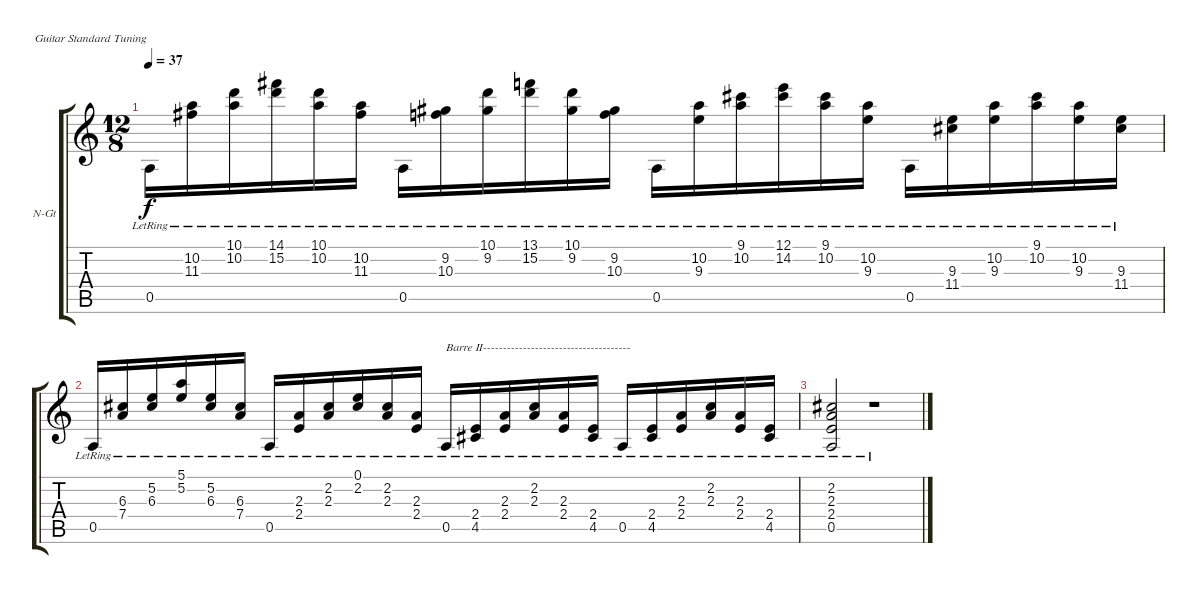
\bracketExtendMode groupsimilarinstruments
\firstSystemTrackNameOrientation horizontal
\otherSystemsTrackNameOrientation horizontal
\track ("Guitar" "N-Gt") {instrument acousticguitarnylon}
\staff {score tabs}
\tuning (E4 B3 G3 D3 A2 E2)
\ts (12 8)
\tempo 37
\clef g2
\ks c
0.5{lr}.16{dy f} (10.2{lr} 11.3{lr}).16 (10.1{lr} 10.2{lr}).16 (14.1{lr} 15.2{lr}).16 (10.1{lr} 10.2{lr}).16 (10.2{lr} 11.3{lr}).16 0.5{lr}.16 (9.2{lr} 10.3{lr}).16 (10.1{lr} 9.2{lr}).16 (13.1{lr} 15.2{lr}).16 (10.1{lr} 9.2{lr}).16 (9.2{lr} 10.3{lr}).16 0.5{lr}.16 (10.2{lr} 9.3{lr}).16 (9.1{lr} 10.2{lr}).16 (12.1{lr} 14.2{lr}).16 (9.1{lr} 10.2{lr}).16 (10.2{lr} 9.3{lr}).16 0.5{lr}.16 (9.3{lr} 11.4{lr}).16 (10.2{lr} 9.3{lr}).16 (9.1{lr} 10.2{lr}).16 (10.2{lr} 9.3{lr}).16 (9.3{lr} 11.4{lr}).16 |
0.5{lr}.16 (6.3{lr} 7.4{lr}).16 (5.2{lr} 6.3{lr}).16 (5.1{lr} 5.2{lr}).16 (5.2{lr} 6.3{lr}).16 (6.3{lr} 7.4{lr}).16 0.5{lr}.16 (2.3{lr} 2.4{lr}).16 (2.2{lr} 2.3{lr}).16 (0.1{lr} 2.2{lr}).16 (2.2{lr} 2.3{lr}).16 (2.3{lr} 2.4{lr}).16 0.5{lr}.16{txt "Barre II-------------------------------------"} (2.4{lr} 4.5{lr}).16 (2.3{lr} 2.4{lr}).16 (2.2{lr} 2.3{lr}).16 (2.3{lr} 2.4{lr}).16 (2.4{lr} 4.5{lr}).16 0.5{lr}.16 (2.4{lr} 4.5{lr}).16 (2.3{lr} 2.4{lr}).16 (2.2{lr} 2.3{lr}).16 (2.3{lr} 2.4{lr}).16 (2.4{lr} 4.5{lr}).16 |
(2.2{lr} 2.3{lr} 2.4{lr} 0.5{lr}).2 r.1
